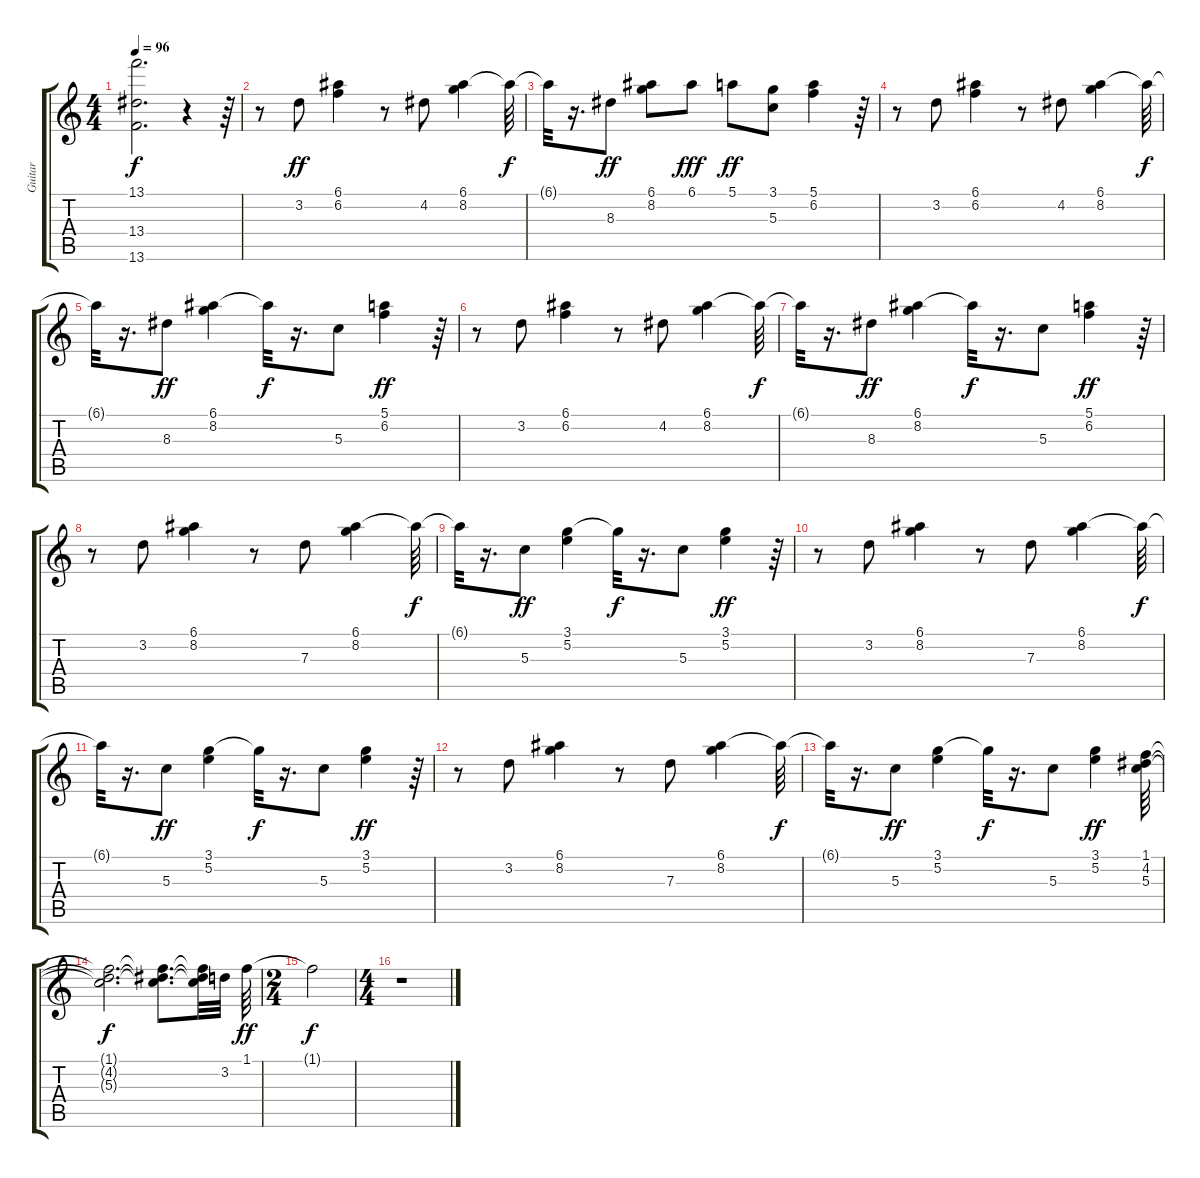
\track ("Guitar" "Guitar") {instrument acousticguitarnylon}
\staff {score tabs}
\tuning (E4 B3 G3 D3 A2 E2) {hide}
\ts (4 4)
\tempo 96
\clef g2
\ks c
(13.1{t} 13.4{t} 13.6{t}).2{d dy f} r.4 r.64 |
r.8 3.2.8{dy ff} (6.1 6.2).4 r.8 4.2.8 (6.1 8.2).4 6.1{t}.64{dy f} |
6.1{t}.32 r.16{d} 8.3.8{dy ff} (6.1 8.2).8 6.1.8{dy fff} 5.1.8{dy ff} (3.1 5.3).8 (5.1 6.2).4 r.64 |
r.8 3.2.8 (6.1 6.2).4 r.8 4.2.8 (6.1 8.2).4 6.1{t}.64{dy f} |
6.1{t}.32 r.16{d} 8.3.8{dy ff} (6.1 8.2).4 6.1{t}.32{dy f} r.16{d} 5.3.8 (5.1 6.2).4{dy ff} r.64 |
r.8 3.2.8 (6.1 6.2).4 r.8 4.2.8 (6.1 8.2).4 6.1{t}.64{dy f} |
6.1{t}.32 r.16{d} 8.3.8{dy ff} (6.1 8.2).4 6.1{t}.32{dy f} r.16{d} 5.3.8 (5.1 6.2).4{dy ff} r.64 |
r.8 3.2.8 (6.1 8.2).4 r.8 7.3.8 (6.1 8.2).4 6.1{t}.64{dy f} |
6.1{t}.32 r.16{d} 5.3.8{dy ff} (3.1 5.2).4 3.1{t}.32{dy f} r.16{d} 5.3.8 (3.1 5.2).4{dy ff} r.64 |
r.8 3.2.8 (6.1 8.2).4 r.8 7.3.8 (6.1 8.2).4 6.1{t}.64{dy f} |
6.1{t}.32 r.16{d} 5.3.8{dy ff} (3.1 5.2).4 3.1{t}.32{dy f} r.16{d} 5.3.8 (3.1 5.2).4{dy ff} r.64 |
r.8 3.2.8 (6.1 8.2).4 r.8 7.3.8 (6.1 8.2).4 6.1{t}.64{dy f} |
6.1{t}.32 r.16{d} 5.3.8{dy ff} (3.1 5.2).4 3.1{t}.32{dy f} r.16{d} 5.3.8 (3.1 5.2).4{dy ff} (1.1 4.2 5.3).64 |
(1.1{t} 4.2{t} 5.3{t}).2{d dy f} (1.1{t} 4.2{t} 5.3{t}).8{d} (1.1{t} 4.2{t} 5.3{t}).32 3.2.32 1.1.64{dy ff} |
\ts (2 4)
1.1{t}.2{dy f} |
\ts (4 4)
r.1
